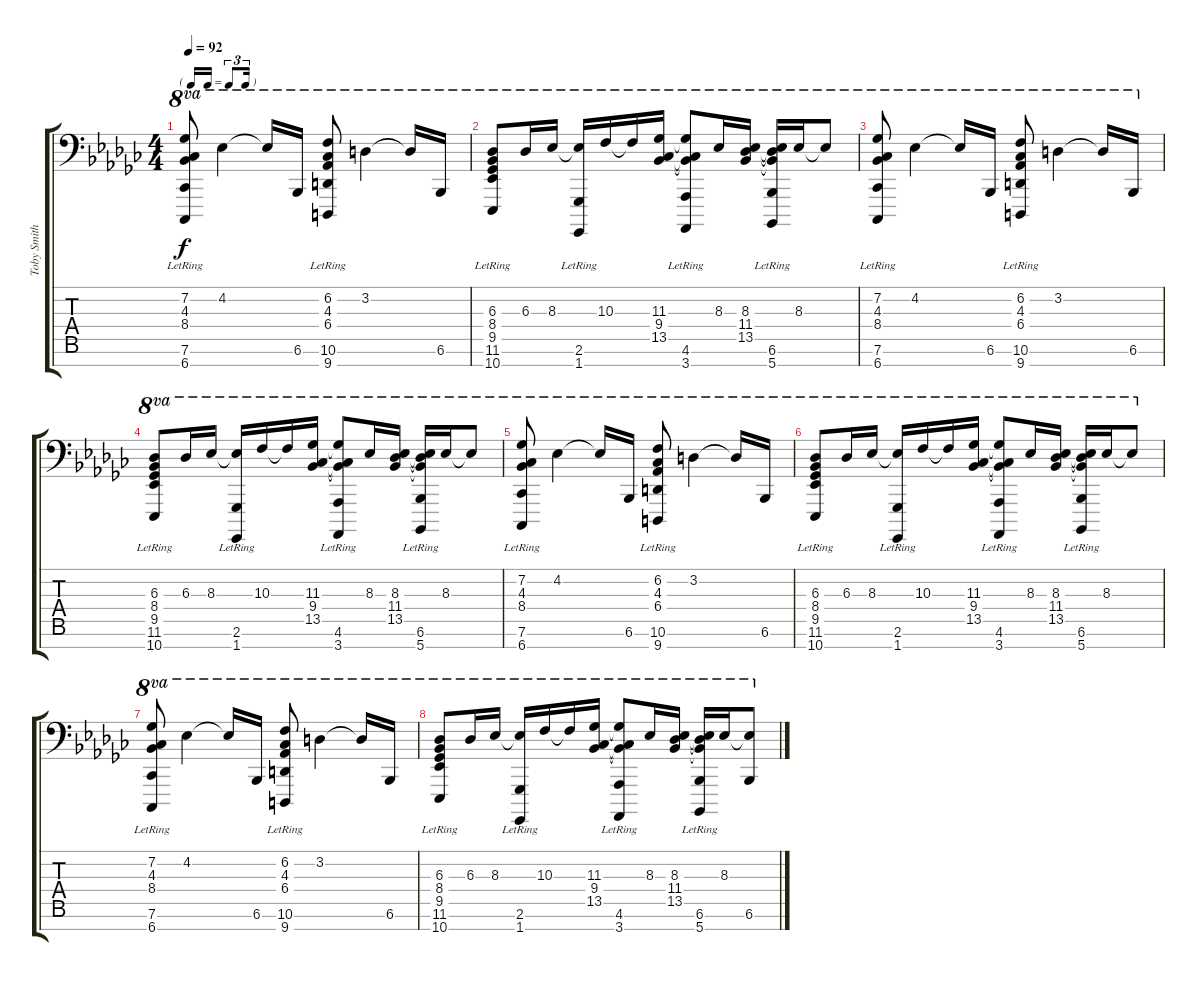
\track ("Toby Smith" "Toby Smith") {instrument acousticgrandpiano}
\staff {score tabs}
\tuning (E4 B3 G3 D3 A2 E2 F1) {hide}
\ts (4 4)
\tf triplet16th
\tempo 92
\clef f4
\ks ebminor
(7.2{lr} 4.3{lr} 8.4{lr} 7.6{lr} 6.7{lr}).8{ot 8va dy f} 4.2.4{ot 8va} 4.2{t}.16{ot 8va} 6.6.16{ot 8va} (6.2{lr} 4.3{lr} 6.4{lr} 10.6{lr} 9.7{lr}).8{ot 8va} 3.2.4{ot 8va} 3.2{t}.16{ot 8va} 6.6.16{ot 8va} |
(6.3 8.4 9.5 11.6{lr} 10.7{lr}).8{ot 8va} 6.3.16{ot 8va} 8.3.16{ot 8va} (8.3{t} 2.6{lr} 1.7{lr}).16{ot 8va} 10.3.16{ot 8va} 10.3{t}.16{ot 8va} (11.3 9.4 13.5).16{ot 8va} (11.3{t} 9.4{t} 13.5{t} 4.6{lr} 3.7{lr}).8{ot 8va} 8.3.16{ot 8va} (8.3 11.4 13.5).16{ot 8va} (8.3{t} 11.4{t} 13.5{t} 6.6{lr} 5.7{lr}).16{ot 8va} 8.3.16{ot 8va} 8.3{t}.8{ot 8va} |
(7.2{lr} 4.3{lr} 8.4{lr} 7.6{lr} 6.7{lr}).8{ot 8va} 4.2.4{ot 8va} 4.2{t}.16{ot 8va} 6.6.16{ot 8va} (6.2{lr} 4.3{lr} 6.4{lr} 10.6{lr} 9.7{lr}).8{ot 8va} 3.2.4{ot 8va} 3.2{t}.16{ot 8va} 6.6.16{ot 8va} |
(6.3 8.4 9.5 11.6{lr} 10.7{lr}).8{ot 8va} 6.3.16{ot 8va} 8.3.16{ot 8va} (8.3{t} 2.6{lr} 1.7{lr}).16{ot 8va} 10.3.16{ot 8va} 10.3{t}.16{ot 8va} (11.3 9.4 13.5).16{ot 8va} (11.3{t} 9.4{t} 13.5{t} 4.6{lr} 3.7{lr}).8{ot 8va} 8.3.16{ot 8va} (8.3 11.4 13.5).16{ot 8va} (8.3{t} 11.4{t} 13.5{t} 6.6{lr} 5.7{lr}).16{ot 8va} 8.3.16{ot 8va} 8.3{t}.8{ot 8va} |
(7.2{lr} 4.3{lr} 8.4{lr} 7.6{lr} 6.7{lr}).8{ot 8va} 4.2.4{ot 8va} 4.2{t}.16{ot 8va} 6.6.16{ot 8va} (6.2{lr} 4.3{lr} 6.4{lr} 10.6{lr} 9.7{lr}).8{ot 8va} 3.2.4{ot 8va} 3.2{t}.16{ot 8va} 6.6.16{ot 8va} |
(6.3 8.4 9.5 11.6{lr} 10.7{lr}).8{ot 8va} 6.3.16{ot 8va} 8.3.16{ot 8va} (8.3{t} 2.6{lr} 1.7{lr}).16{ot 8va} 10.3.16{ot 8va} 10.3{t}.16{ot 8va} (11.3 9.4 13.5).16{ot 8va} (11.3{t} 9.4{t} 13.5{t} 4.6{lr} 3.7{lr}).8{ot 8va} 8.3.16{ot 8va} (8.3 11.4 13.5).16{ot 8va} (8.3{t} 11.4{t} 13.5{t} 6.6{lr} 5.7{lr}).16{ot 8va} 8.3.16{ot 8va} 8.3{t}.8{ot 8va} |
(7.2{lr} 4.3{lr} 8.4{lr} 7.6{lr} 6.7{lr}).8{ot 8va} 4.2.4{ot 8va} 4.2{t}.16{ot 8va} 6.6.16{ot 8va} (6.2{lr} 4.3{lr} 6.4{lr} 10.6{lr} 9.7{lr}).8{ot 8va} 3.2.4{ot 8va} 3.2{t}.16{ot 8va} 6.6.16{ot 8va} |
(6.3 8.4 9.5 11.6{lr} 10.7{lr}).8{ot 8va} 6.3.16{ot 8va} 8.3.16{ot 8va} (8.3{t} 2.6{lr} 1.7{lr}).16{ot 8va} 10.3.16{ot 8va} 10.3{t}.16{ot 8va} (11.3 9.4 13.5).16{ot 8va} (11.3{t} 9.4{t} 13.5{t} 4.6{lr} 3.7{lr}).8{ot 8va} 8.3.16{ot 8va} (8.3 11.4 13.5).16{ot 8va} (8.3{t} 11.4{t} 13.5{t} 6.6{lr} 5.7{lr}).16{ot 8va} 8.3.16{ot 8va} (8.3{t} 6.6).8{ot 8va}
